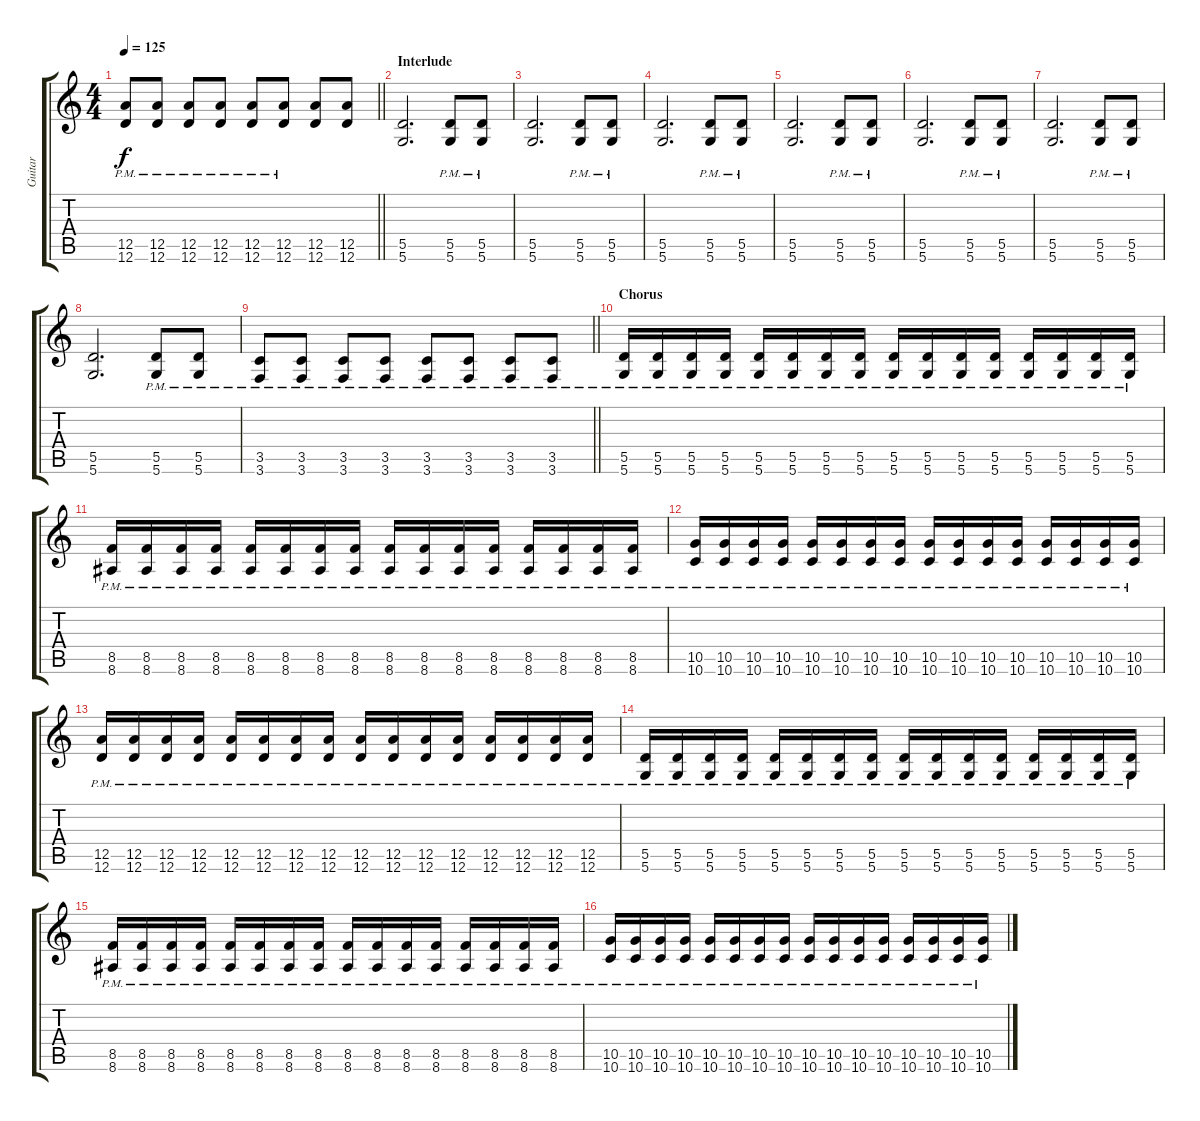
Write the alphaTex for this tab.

\track ("Guitar" "Guitar") {instrument overdrivenguitar}
\staff {score tabs}
\tuning (E4 B3 G3 D3 A2 D2) {hide}
\ts (4 4)
\tempo 125
\clef g2
\barLineRight lightlight
\ks c
(12.5{pm} 12.6{pm}).8{dy f} (12.5{pm} 12.6{pm}).8 (12.5{pm} 12.6{pm}).8 (12.5{pm} 12.6{pm}).8 (12.5{pm} 12.6{pm}).8 (12.5{pm} 12.6{pm}).8 (12.5 12.6).8 (12.5 12.6).8 |
\section ("" "Interlude")
(5.5 5.6).2{d} (5.5{pm} 5.6{pm}).8 (5.5{pm} 5.6{pm}).8 |
(5.5 5.6).2{d} (5.5{pm} 5.6{pm}).8 (5.5{pm} 5.6{pm}).8 |
(5.5 5.6).2{d} (5.5{pm} 5.6{pm}).8 (5.5{pm} 5.6{pm}).8 |
(5.5 5.6).2{d} (5.5{pm} 5.6{pm}).8 (5.5{pm} 5.6{pm}).8 |
(5.5 5.6).2{d} (5.5{pm} 5.6{pm}).8 (5.5{pm} 5.6{pm}).8 |
(5.5 5.6).2{d} (5.5{pm} 5.6{pm}).8 (5.5{pm} 5.6{pm}).8 |
(5.5 5.6).2{d} (5.5{pm} 5.6{pm}).8 (5.5{pm} 5.6{pm}).8 |
\barLineRight lightlight
(3.5{pm} 3.6{pm}).8 (3.5{pm} 3.6{pm}).8 (3.5{pm} 3.6{pm}).8 (3.5{pm} 3.6{pm}).8 (3.5{pm} 3.6{pm}).8 (3.5{pm} 3.6{pm}).8 (3.5{pm} 3.6{pm}).8 (3.5{pm} 3.6{pm}).8 |
\section ("" "Chorus")
(5.5{pm} 5.6{pm}).16 (5.5{pm} 5.6{pm}).16 (5.5{pm} 5.6{pm}).16 (5.5{pm} 5.6{pm}).16 (5.5{pm} 5.6{pm}).16 (5.5{pm} 5.6{pm}).16 (5.5{pm} 5.6{pm}).16 (5.5{pm} 5.6{pm}).16 (5.5{pm} 5.6{pm}).16 (5.5{pm} 5.6{pm}).16 (5.5{pm} 5.6{pm}).16 (5.5{pm} 5.6{pm}).16 (5.5{pm} 5.6{pm}).16 (5.5{pm} 5.6{pm}).16 (5.5{pm} 5.6{pm}).16 (5.5{pm} 5.6{pm}).16 |
(8.5{pm} 8.6{pm}).16 (8.5{pm} 8.6{pm}).16 (8.5{pm} 8.6{pm}).16 (8.5{pm} 8.6{pm}).16 (8.5{pm} 8.6{pm}).16 (8.5{pm} 8.6{pm}).16 (8.5{pm} 8.6{pm}).16 (8.5{pm} 8.6{pm}).16 (8.5{pm} 8.6{pm}).16 (8.5{pm} 8.6{pm}).16 (8.5{pm} 8.6{pm}).16 (8.5{pm} 8.6{pm}).16 (8.5{pm} 8.6{pm}).16 (8.5{pm} 8.6{pm}).16 (8.5{pm} 8.6{pm}).16 (8.5{pm} 8.6{pm}).16 |
(10.5{pm} 10.6{pm}).16 (10.5{pm} 10.6{pm}).16 (10.5{pm} 10.6{pm}).16 (10.5{pm} 10.6{pm}).16 (10.5{pm} 10.6{pm}).16 (10.5{pm} 10.6{pm}).16 (10.5{pm} 10.6{pm}).16 (10.5{pm} 10.6{pm}).16 (10.5{pm} 10.6{pm}).16 (10.5{pm} 10.6{pm}).16 (10.5{pm} 10.6{pm}).16 (10.5{pm} 10.6{pm}).16 (10.5{pm} 10.6{pm}).16 (10.5{pm} 10.6{pm}).16 (10.5{pm} 10.6{pm}).16 (10.5{pm} 10.6{pm}).16 |
(12.5{pm} 12.6{pm}).16 (12.5{pm} 12.6{pm}).16 (12.5{pm} 12.6{pm}).16 (12.5{pm} 12.6{pm}).16 (12.5{pm} 12.6{pm}).16 (12.5{pm} 12.6{pm}).16 (12.5{pm} 12.6{pm}).16 (12.5{pm} 12.6{pm}).16 (12.5{pm} 12.6{pm}).16 (12.5{pm} 12.6{pm}).16 (12.5{pm} 12.6{pm}).16 (12.5{pm} 12.6{pm}).16 (12.5{pm} 12.6{pm}).16 (12.5{pm} 12.6{pm}).16 (12.5{pm} 12.6{pm}).16 (12.5{pm} 12.6{pm}).16 |
(5.5{pm} 5.6{pm}).16 (5.5{pm} 5.6{pm}).16 (5.5{pm} 5.6{pm}).16 (5.5{pm} 5.6{pm}).16 (5.5{pm} 5.6{pm}).16 (5.5{pm} 5.6{pm}).16 (5.5{pm} 5.6{pm}).16 (5.5{pm} 5.6{pm}).16 (5.5{pm} 5.6{pm}).16 (5.5{pm} 5.6{pm}).16 (5.5{pm} 5.6{pm}).16 (5.5{pm} 5.6{pm}).16 (5.5{pm} 5.6{pm}).16 (5.5{pm} 5.6{pm}).16 (5.5{pm} 5.6{pm}).16 (5.5{pm} 5.6{pm}).16 |
(8.5{pm} 8.6{pm}).16 (8.5{pm} 8.6{pm}).16 (8.5{pm} 8.6{pm}).16 (8.5{pm} 8.6{pm}).16 (8.5{pm} 8.6{pm}).16 (8.5{pm} 8.6{pm}).16 (8.5{pm} 8.6{pm}).16 (8.5{pm} 8.6{pm}).16 (8.5{pm} 8.6{pm}).16 (8.5{pm} 8.6{pm}).16 (8.5{pm} 8.6{pm}).16 (8.5{pm} 8.6{pm}).16 (8.5{pm} 8.6{pm}).16 (8.5{pm} 8.6{pm}).16 (8.5{pm} 8.6{pm}).16 (8.5{pm} 8.6{pm}).16 |
(10.5{pm} 10.6{pm}).16 (10.5{pm} 10.6{pm}).16 (10.5{pm} 10.6{pm}).16 (10.5{pm} 10.6{pm}).16 (10.5{pm} 10.6{pm}).16 (10.5{pm} 10.6{pm}).16 (10.5{pm} 10.6{pm}).16 (10.5{pm} 10.6{pm}).16 (10.5{pm} 10.6{pm}).16 (10.5{pm} 10.6{pm}).16 (10.5{pm} 10.6{pm}).16 (10.5{pm} 10.6{pm}).16 (10.5{pm} 10.6{pm}).16 (10.5{pm} 10.6{pm}).16 (10.5{pm} 10.6{pm}).16 (10.5{pm} 10.6{pm}).16
